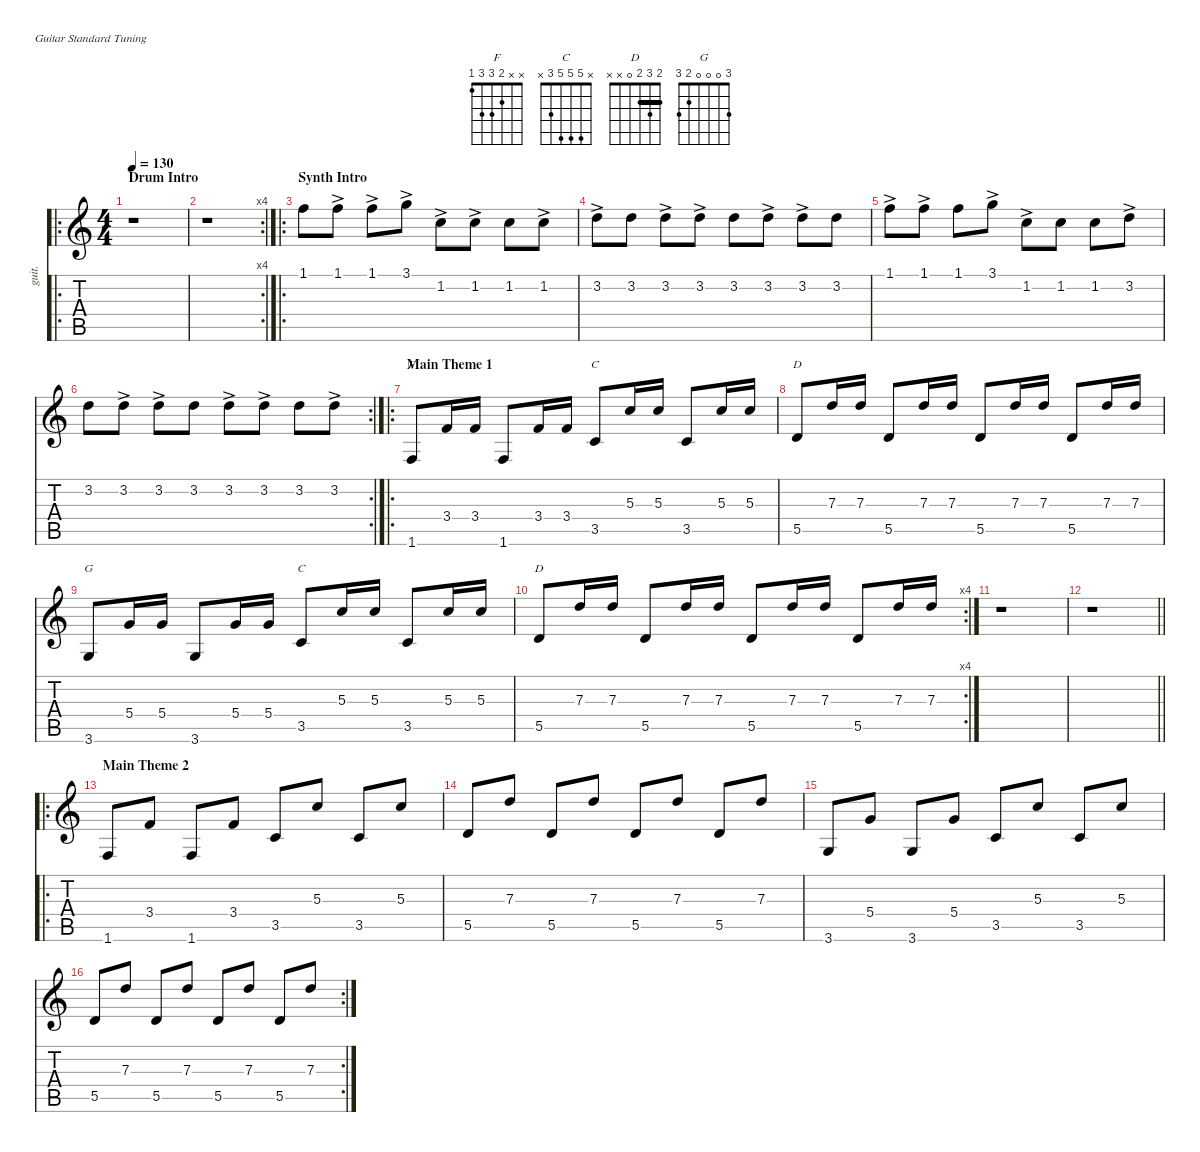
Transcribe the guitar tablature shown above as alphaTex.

\defaultSystemsLayout 4
\hideDynamics
\bracketExtendMode nobrackets
\otherSystemsTrackNameOrientation horizontal
\track ("Clean Guitar" "guit.") {defaultSystemsLayout 8 instrument electricguitarclean}
\staff {score tabs}
\tuning (E4 B3 G3 D3 A2 E2)
\chord ("F" x x 2 3 3 1) {showfingering false}
\chord ("C" x 5 5 5 3 x) {showfingering false}
\chord ("D" 2 3 2 0 x x) {showfingering false barre 2}
\chord ("G" 3 0 0 0 2 3) {showfingering false}
\ro
\ts (4 4)
\beaming (8 2 2 2 2)
\section ("" "Drum Intro")
\tempo 130
\clef g2
\ks c
r.1{dy mf instrument electricguitarclean beam Down} |
\rc 4
r.1{beam Down} |
\ro
\section ("" "Synth Intro")
1.1.8{beam Down} 1.1{ac}.8{beam Down} 1.1{ac}.8{beam Down} 3.1{ac}.8{beam Down} 1.2{ac}.8{beam Down} 1.2{ac}.8{beam Down} 1.2.8{beam Down} 1.2{ac}.8{beam Down} |
3.2{ac}.8{beam Down} 3.2.8{beam Down} 3.2{ac}.8{beam Down} 3.2{ac}.8{beam Down} 3.2.8{beam Down} 3.2{ac}.8{beam Down} 3.2{ac}.8{beam Down} 3.2.8{beam Down} |
1.1{ac}.8{beam Down} 1.1{ac}.8{beam Down} 1.1.8{beam Down} 3.1{ac}.8{beam Down} 1.2{ac}.8{beam Down} 1.2.8{beam Down} 1.2.8{beam Down} 3.2{ac}.8{beam Down} |
\rc 2
3.2.8{beam Down} 3.2{ac}.8{beam Down} 3.2{ac}.8{beam Down} 3.2.8{beam Down} 3.2{ac}.8{beam Down} 3.2{ac}.8{beam Down} 3.2.8{beam Down} 3.2{ac}.8{beam Down} |
\ro
\section ("" "Main Theme 1")
1.6.8{ch "F" beam Up} 3.4.16{beam Up} 3.4.16{beam Up} 1.6.8{beam Up} 3.4.16{beam Up} 3.4.16{beam Up} 3.5.8{ch "C" beam Up} 5.3.16{beam Up} 5.3.16{beam Up} 3.5.8{beam Up} 5.3.16{beam Up} 5.3.16{beam Up} |
5.5.8{ch "D" beam Up} 7.3.16{beam Up} 7.3.16{beam Up} 5.5.8{beam Up} 7.3.16{beam Up} 7.3.16{beam Up} 5.5.8{beam Up} 7.3.16{beam Up} 7.3.16{beam Up} 5.5.8{beam Up} 7.3.16{beam Up} 7.3.16{beam Up} |
3.6.8{ch "G" beam Up} 5.4.16{beam Up} 5.4.16{beam Up} 3.6.8{beam Up} 5.4.16{beam Up} 5.4.16{beam Up} 3.5.8{ch "C" beam Up} 5.3.16{beam Up} 5.3.16{beam Up} 3.5.8{beam Up} 5.3.16{beam Up} 5.3.16{beam Up} |
\rc 4
5.5.8{ch "D" beam Up} 7.3.16{beam Up} 7.3.16{beam Up} 5.5.8{beam Up} 7.3.16{beam Up} 7.3.16{beam Up} 5.5.8{beam Up} 7.3.16{beam Up} 7.3.16{beam Up} 5.5.8{beam Up} 7.3.16{beam Up} 7.3.16{beam Up} |
r.1{beam Down} |
\barLineRight lightlight
r.1{beam Down} |
\ro
\section ("" "Main Theme 2")
1.6.8{beam Up} 3.4.8{beam Up} 1.6.8{beam Up} 3.4.8{beam Up} 3.5.8{beam Up} 5.3.8{beam Up} 3.5.8{beam Up} 5.3.8{beam Up} |
5.5.8{beam Up} 7.3.8{beam Up} 5.5.8{beam Up} 7.3.8{beam Up} 5.5.8{beam Up} 7.3.8{beam Up} 5.5.8{beam Up} 7.3.8{beam Up} |
3.6.8{beam Up} 5.4.8{beam Up} 3.6.8{beam Up} 5.4.8{beam Up} 3.5.8{beam Up} 5.3.8{beam Up} 3.5.8{beam Up} 5.3.8{beam Up} |
\rc 2
5.5.8{beam Up} 7.3.8{beam Up} 5.5.8{beam Up} 7.3.8{beam Up} 5.5.8{beam Up} 7.3.8{beam Up} 5.5.8{beam Up} 7.3.8{beam Up}
